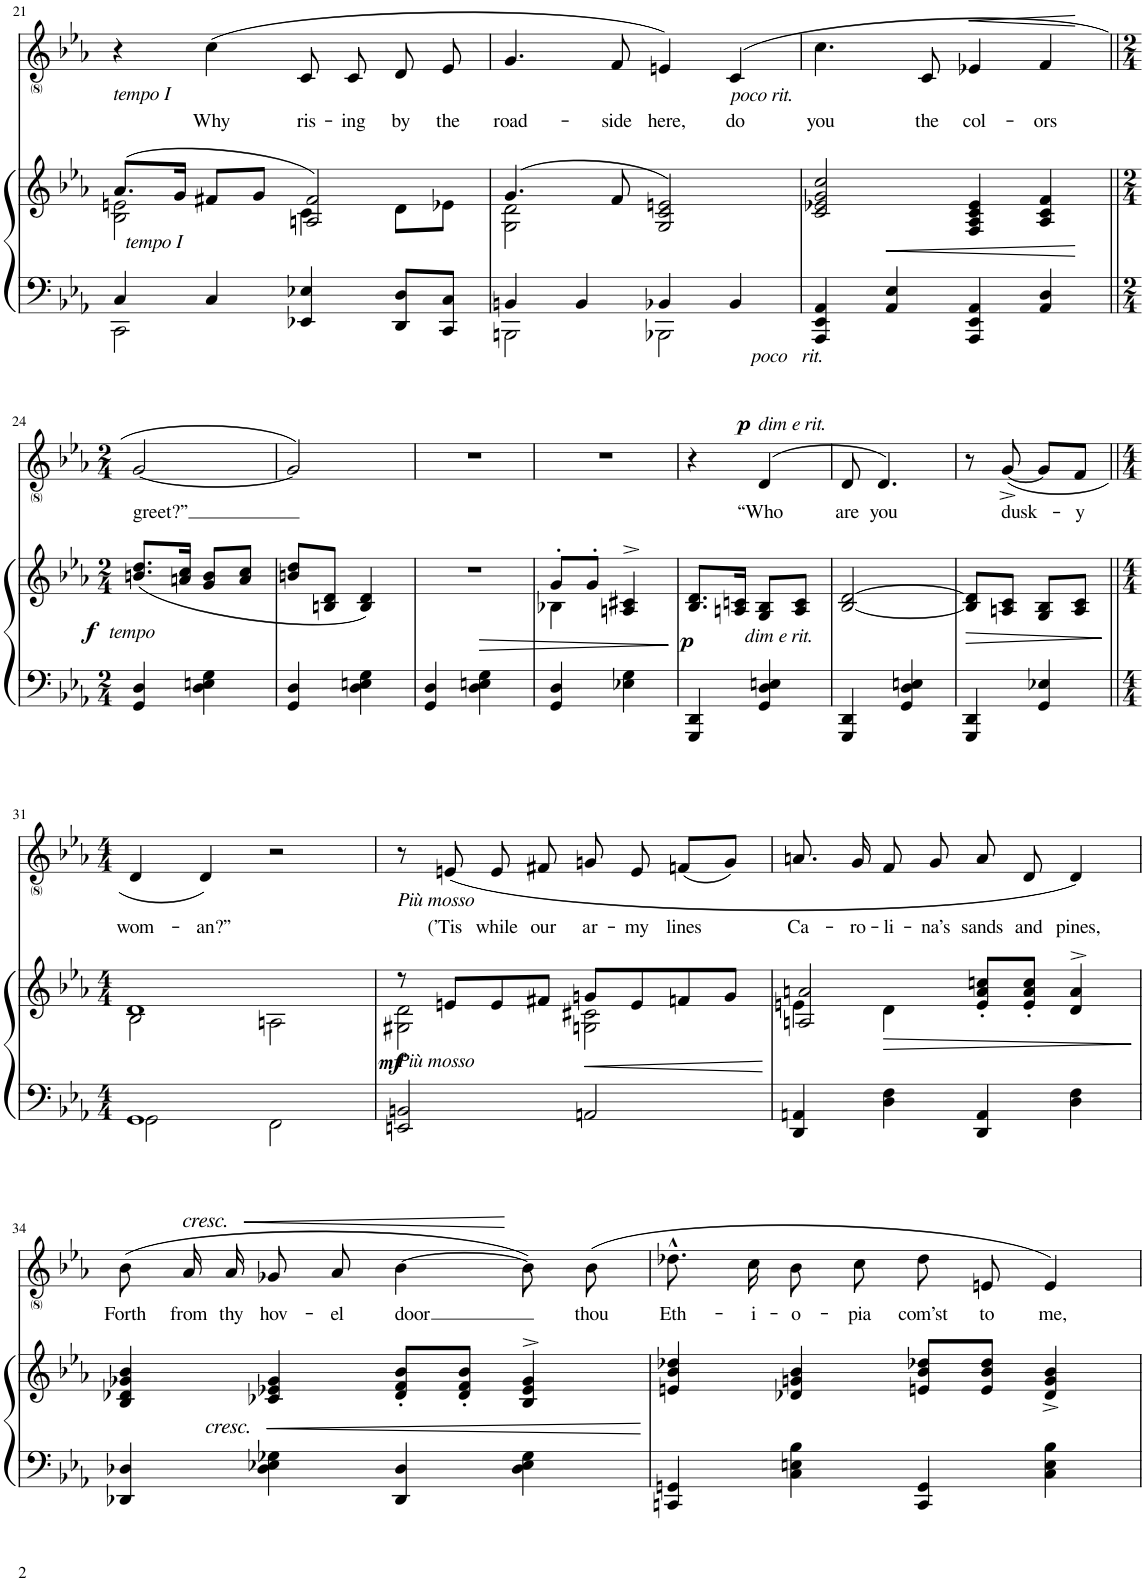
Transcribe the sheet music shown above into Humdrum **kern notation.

**kern	**kern	**dynam	**kern	**text	**dynam
*part2	*part2	*part2	*part1	*part1	*part1
*staff3	*staff2	*staff2/3	*staff1	*staff1	*staff1
*I"Piano	*	*	*I"Voice	*	*
*I'Pno	*	*	*	*	*
!!LO:PB:g=z
*clefF4	*clefG2	*	*clefG2	*	*
*k[b-e-a-]	*k[b-e-a-]	*	*k[b-e-a-]	*	*
*M4/4	*M4/4	*	*M4/4	*	*
=21	=21	=21	=21	=21	=21
*^	*^	*	*	*	*
!	!	!	!	!	!LO:TX:b:i:t=tempo I	!	!
!	!	!LO:TX:b:i:t=tempo I	!	!	!	!	!
4C/	2CC\	(8.a-/L	2B-\ 2en\	.	4r	.	.
.	.	16g/Jk	.	.	.	.	.
!	!	!	!	!	!	!LO:LY:b	!
4C/	.	8f#X/L	.	.	(4cc\	Why	.
.	.	8g/J	.	.	.	.	.
!	!	!	!	!	!	!LO:LY:b	!
4EE-X/ 4E-X/	2ryy	2An/ 2f#/)	4c\	.	8c/	ris-	.
!	!	!	!	!	!	!LO:LY:b	!
.	.	.	.	.	8c/	-ing	.
!	!	!	!	!	!	!LO:LY:b	!
8DD/ 8D/L	.	.	8d\L	.	8d/	by	.
!	!	!	!	!	!	!LO:LY:b	!
8CC/ 8C/J	.	.	8e-X\J	.	8e-/	the	.
=22	=22	=22	=22	=22	=22	=22	=22
!	!	!	!	!	!	!LO:LY:b	!
4BBn/	2BBBn\	(4.g/	2G\ 2d\	.	4.g/	road-	.
4BB/	.	.	.	.	.	.	.
!	!	!	!	!	!	!LO:LY:b	!
.	.	8f/	.	.	8f/	-side	.
!	!	!	!	!	!	!LO:LY:b	!
4BB-X/	2BBB-X\	2G/ 2c/ 2en/)	2ryy	.	4en/)	here,	.
!	!	!	!	!	!LO:TX:b:i:t=poco rit.	!	!
!LO:TX:b:i:t=poco   rit.	!	!	!	!	!	!	!
!	!	!	!	!	!	!LO:LY:b	!
4BB-/	.	.	.	.	(4c/	do	.
*v	*v	*	*	*	*	*	*
*	*v	*v	*	*	*	*
=23	=23	=23	=23	=23	=23
!	!	!	!	!LO:LY:b	!
4AAA-/ 4EE-/ 4AA-/	2c/ 2e-X/ 2g/ 2cc/	.	4.cc\	you	.
4AA-/ 4E-/	.	.	.	.	.
!	!	!	!	!LO:LY:b	!
.	.	.	8c/	the	.
!	!	!	!	!LO:LY:b	!LO:HP:b
4AAA-/ 4EE-/ 4AA-/	4F/ 4A-/ 4c/ 4e-/	.	4e-X/	col-	<
!	!	!	!	!LO:LY:b	!
4AA-/ 4D/	4A-/ 4c/ 4f/	.	4f/	-ors	.
.	.	.	.	.	[
!!LO:LB:g=z
=24||	=24||	=24||	=24||	=24||	=24||
*M2/4	*M2/4	*	*M2/4	*	*
!	!	!LO:DY:b	!	!LO:LY:b	!
!	!	!LO:DY:n=1:b	!	!	!
4GG/ 4D/	(8.bn/ 8.dd/L	f other-dynamics	[2g/	greet?”	.
.	16an/ 16cc/Jk	.	.	.	.
4D\ 4En\ 4G\	8g/ 8b/L	.	.	.	.
.	8a/ 8cc/J	.	.	.	.
=25	=25	=25	=25	=25	=25
4GG/ 4D/	8bn/ 8dd/L	.	2g/])	.	.
.	8Bn/ 8d/J	.	.	.	.
4D\ 4En\ 4G\	4B/ 4d/)	.	.	.	.
=26	=26	=26	=26	=26	=26
4GG/ 4D/	2r	.	2r	.	.
!	!	!LO:HP:b=2	!	!	!
4D\ 4En\ 4G\	.	>	.	.	.
=27	=27	=27	=27	=27	=27
*	*^	*	*	*	*
4GG/ 4D/	8g'/L	4B-X\	.	2r	.	.
.	8g'/J	.	.	.	.	.
4E-X\ 4G\	4An/^> 4c#X/^>	4ryy	.	.	.	.
=28	=28	=28	=28	=28	=28	=28
!	!	!	!LO:DY:b	!	!	!
*	*v	*v	*	*	*	*
4GGG/ 4DD/	8.B-/ 8.d/L	p	4r	.	.
.	16An/ 16cn/Jk	.	.	.	.
!	!	!	!LO:TX:a:i:t=dim e rit.	!	!
!	!LO:TX:b:i:t=dim e rit.	!	!	!	!
!	!	!	!	!LO:LY:b	!LO:DY:a
4GG/ 4D/ 4En/	8G/ 8B-/L	.	(>4d/	“Who	p
.	8A/ 8c/J	.	.	.	.
=29	=29	=29	=29	=29	=29
!	!	!	!	!LO:LY:b	!
4GGG/ 4DD/	[2B-/ [2d/	.	8d/	are	.
!	!	!	!	!LO:LY:b	!
.	.	.	4.d/)	you	.
4GG/ 4D/ 4En/	.	.	.	.	.
=30	=30	=30	=30	=30	=30
!	!	!LO:HP:b	!	!	!
4GGG/ 4DD/	8B-/] 8d/]L	>	8r	.	.
!	!	!	!	!LO:LY:b	!
.	8An/ 8c/J	.	([8g^/	dusk-	.
4GG/ 4E-X/	8G/ 8B-/L	.	8g/L]	.	.
!	!	!	!	!LO:LY:b	!
.	8A/ 8c/J	.	8f/J	-y	.
.	.	]	.	.	.
!!LO:LB:g=z
=31||	=31||	=31||	=31||	=31||	=31||
*M4/4	*M4/4	*	*M4/4	*	*
*^	*^	*	*	*	*
!	!	!	!	!	!	!LO:LY:b	!
1GG	2GG\	1d	2B-\	.	4d/	wom-	.
!	!	!	!	!	!	!LO:LY:b	!
.	.	.	.	.	4d/)	-an?”	.
.	2FF\	.	2An\	.	2r	.	.
=32	=32	=32	=32	=32	=32	=32	=32
!	!	!	!	!	!LO:TX:b:i:t=Più mosso	!	!
!	!	!LO:TX:b:i:t=Più mosso	!	!	!	!	!
!	!	!	!	!LO:DY:b	!	!	!
*v	*v	*	*	*	*	*	*
2EEn/ 2BBn/	8r	2G#X\ 2d\	mf	8r	.	.
!	!	!	!	!	!LO:LY:b	!
.	8en/L	.	.	(8en/	(’Tis	.
!	!	!	!	!	!LO:LY:b	!
.	8e/	.	.	8e/	while	.
!	!	!	!	!	!LO:LY:b	!
.	8f#X/J	.	.	8f#X/	our	.
!	!	!	!LO:HP:b	!	!LO:LY:b	!
2AAn/	8gn/L	2Gn\ 2c#X\	<	8gn/	ar-	.
!	!	!	!	!	!LO:LY:b	!
.	8e/	.	.	8e/	-my	.
!	!	!	!	!	!LO:LY:b	!
.	8fn/	.	.	(8fn/L	lines	.
.	8g/J	.	.	8g/J)	.	.
*	*v	*v	*	*	*	*
.	.	]	.	.	.
=33	=33	=33	=33	=33	=33
*	*^	*	*	*	*
!	!	!	!	!	!LO:LY:b	!
4DD/ 4AAn/	2An/ 2an/	4en\	.	8.an/	Ca-	.
!	!	!	!	!	!LO:LY:b	!
.	.	.	.	16g/	-ro-	.
!	!	!	!LO:HP:b	!	!LO:LY:b	!
4D\ 4F\	.	4d\	>	8f/	-li-	.
!	!	!	!	!	!LO:LY:b	!
.	.	.	.	8g/	-na’s	.
!	!	!	!	!	!LO:LY:b	!
4DD/ 4AA/	8e/' 8a/' 8ccn/'L	2ryy	.	8a/	sands	.
!	!	!	!	!	!LO:LY:b	!
.	8e/' 8a/' 8cc/'J	.	.	8d/	and	.
!	!	!	!	!	!LO:LY:b	!
4D\ 4F\	4d/^> 4a/^>	.	.	4d/)	pines,	.
*	*v	*v	*	*	*	*
.	.	[	.	.	.
!!LO:LB:g=z
=34	=34	=34	=34	=34	=34
!	!	!	!	!LO:LY:b	!
4DD-X/ 4D-X/	4B-/ 4d-X/ 4g-X/ 4b-/	.	(8b-\	Forth	.
!	!	!	!LO:TX:a:i:t=cresc.	!	!
!	!	!	!	!LO:LY:b	!LO:HP:b
.	.	.	16a-/	from	<
!	!	!	!	!LO:LY:b	!
.	.	.	16a-/	thy	.
!	!LO:TX:b:i:t=cresc.	!	!	!	!
!	!	!	!	!LO:LY:b	!
4D-\ 4E-X\ 4G-X\	4c-X/ 4e-X/ 4g-/	.	8g-X/	hov-	.
!	!	!	!	!LO:LY:b	!
.	.	.	8a-/	-el	.
!	!	!	!	!LO:LY:b	!
4DD-/ 4D-/	8d-/' 8f/' 8b-/'L	.	[4b-\	door	.
.	8d-/' 8f/' 8b-/'J	.	.	.	.
4D-\ 4E-\ 4G-\	4B-/^> 4e-/^> 4g-/^>	.	8b-\])	.	[
!	!	!	!	!LO:LY:b	!
.	.	.	(8b-\	thou	.
.	.	]	.	.	.
=35	=35	=35	=35	=35	=35
!	!	!	!	!LO:LY:b	!
4CCn/ 4GGn/	4en/ 4b-/ 4dd-X/	.	8.dd-X^^\	Eth-	.
!	!	!	!	!LO:LY:b	!
.	.	.	16cc\	-i-	.
!	!	!	!	!LO:LY:b	!
4C\ 4En\ 4B-\	4d-X/ 4gn/ 4b-/	.	8b-\	-o-	.
!	!	!	!	!LO:LY:b	!
.	.	.	8cc\	-pia	.
!	!	!	!	!LO:LY:b	!
4CC/ 4GG/	8en/ 8b-/ 8dd-X/L	.	8dd-\	com’st	.
!	!	!	!	!LO:LY:b	!
.	8e/ 8b-/ 8dd-/J	.	8en/	to	.
!	!	!	!	!LO:LY:b	!
4C\ 4E\ 4B-\	4d-/^ 4g/^ 4b-/^	.	4e/)	me,	.
=	=	=	=	=	=
*-	*-	*-	*-	*-	*-
